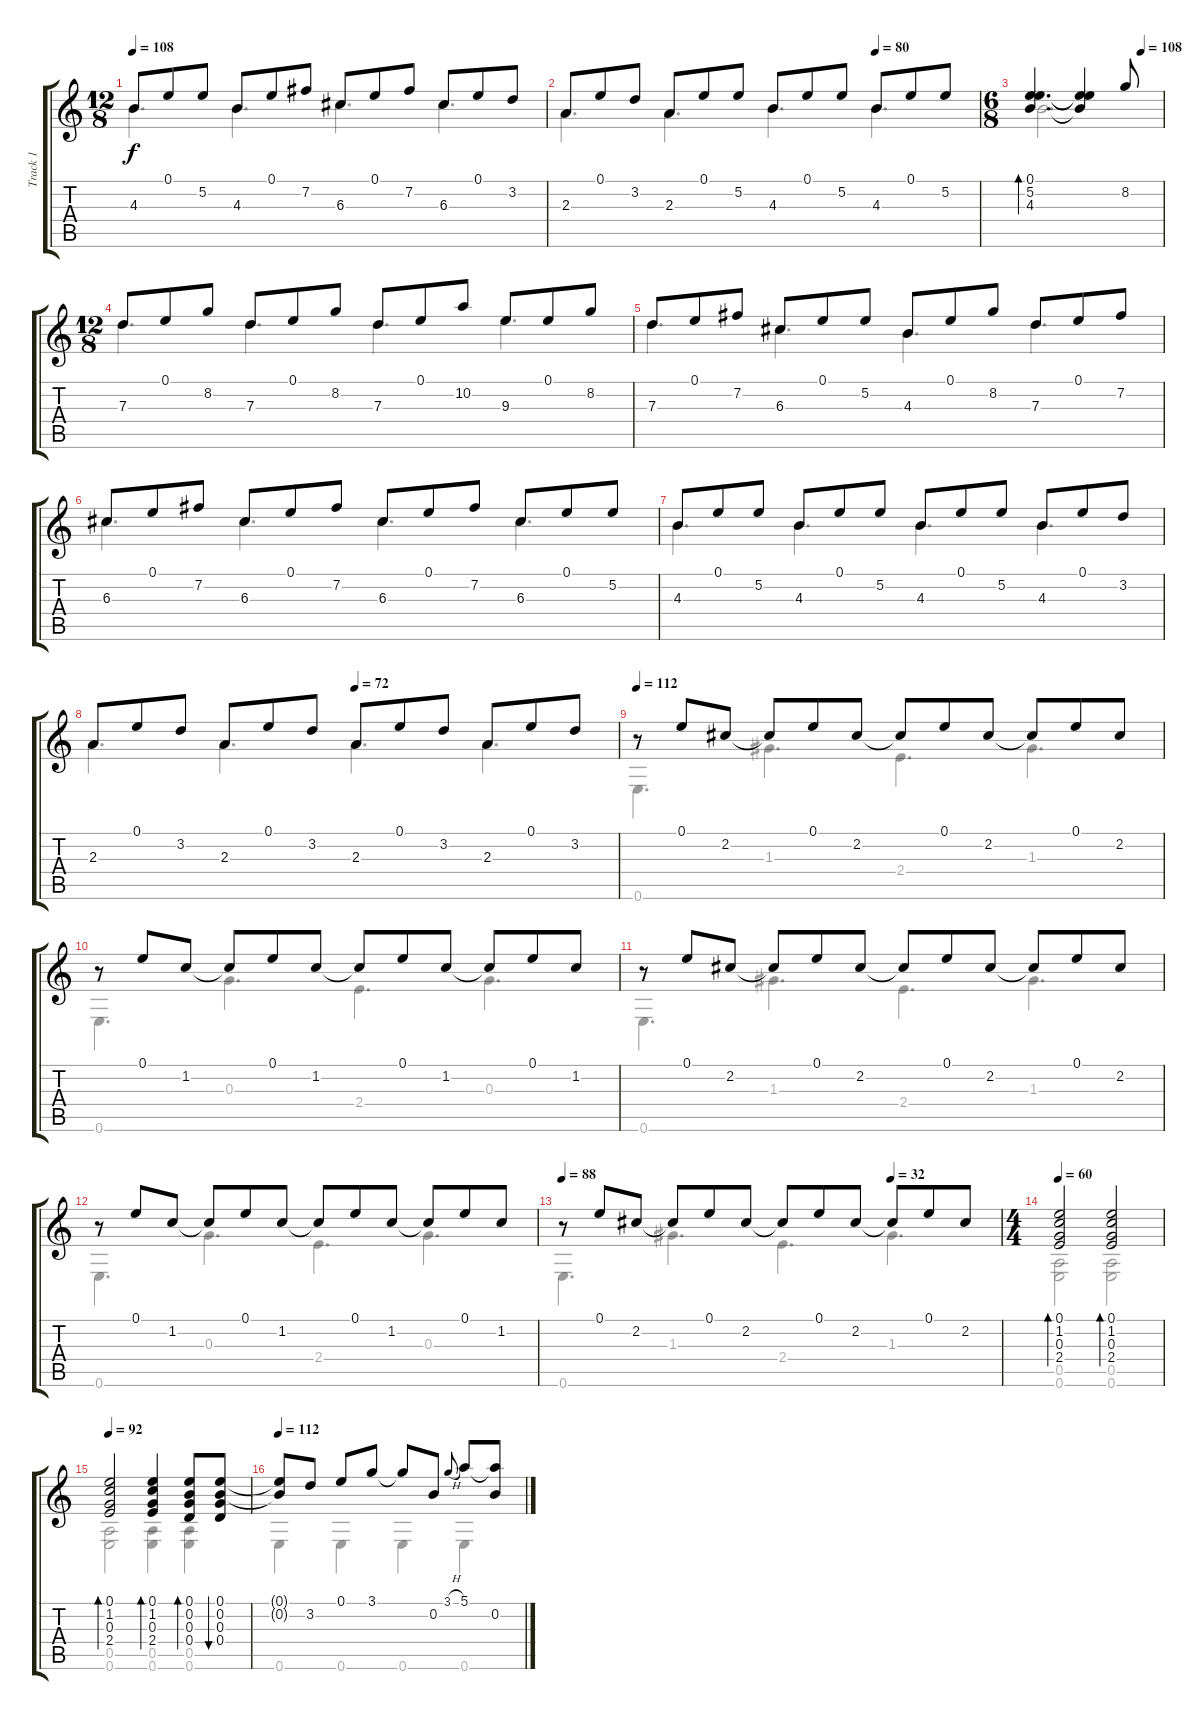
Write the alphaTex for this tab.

\track ("Track 1" "Track 1") {instrument acousticguitarsteel}
\staff {score tabs}
\tuning (E4 B3 G3 D3 A2 E2) {hide}
\voice
\ts (12 8)
\tempo 108
\clef g2
\ks c
4.3.8{dy f} 0.1.8 5.2.8 4.3.8 0.1.8 7.2.8 6.3.8 0.1.8 7.2.8 6.3.8 0.1.8 3.2.8 |
\tempo (80 0.75)
2.3.8 0.1.8 3.2.8 2.3.8 0.1.8 5.2.8 4.3.8 0.1.8 5.2.8 4.3.8 0.1.8 5.2.8 |
\ts (6 8)
\tempo (108 0.8333333333333334)
(0.1 5.2 4.3).4{d bd 60} (0.1{t} 5.2{t} 4.3{t}).4 8.2.8 |
\ts (12 8)
7.3.8 0.1.8 8.2.8 7.3.8 0.1.8 8.2.8 7.3.8 0.1.8 10.2.8 9.3.8 0.1.8 8.2.8 |
7.3.8 0.1.8 7.2.8 6.3.8 0.1.8 5.2.8 4.3.8 0.1.8 8.2.8 7.3.8 0.1.8 7.2.8 |
6.3.8 0.1.8 7.2.8 6.3.8 0.1.8 7.2.8 6.3.8 0.1.8 7.2.8 6.3.8 0.1.8 5.2.8 |
4.3.8 0.1.8 5.2.8 4.3.8 0.1.8 5.2.8 4.3.8 0.1.8 5.2.8 4.3.8 0.1.8 3.2.8 |
\tempo (72 0.5)
2.3.8 0.1.8 3.2.8 2.3.8 0.1.8 3.2.8 2.3.8 0.1.8 3.2.8 2.3.8 0.1.8 3.2.8 |
\tempo 112
r.8 0.1.8 2.2.8 2.2{t}.8 0.1.8 2.2.8 2.2{t}.8 0.1.8 2.2.8 2.2{t}.8 0.1.8 2.2.8 |
r.8 0.1.8 1.2.8 1.2{t}.8 0.1.8 1.2.8 1.2{t}.8 0.1.8 1.2.8 1.2{t}.8 0.1.8 1.2.8 |
r.8 0.1.8 2.2.8 2.2{t}.8 0.1.8 2.2.8 2.2{t}.8 0.1.8 2.2.8 2.2{t}.8 0.1.8 2.2.8 |
r.8 0.1.8 1.2.8 1.2{t}.8 0.1.8 1.2.8 1.2{t}.8 0.1.8 1.2.8 1.2{t}.8 0.1.8 1.2.8 |
\tempo 88
\tempo (32 0.75)
r.8 0.1.8 2.2.8 2.2{t}.8 0.1.8 2.2.8 2.2{t}.8 0.1.8 2.2.8 2.2{t}.8 0.1.8 2.2.8 |
\ts (4 4)
\tempo 60
(0.1 1.2 0.3 2.4).2{bd 120 volume 12} (0.1 1.2 0.3 2.4).2{bd 120 volume 9} |
\tempo 92
(0.1 1.2 0.3 2.4).2{bd 120} (0.1 1.2 0.3 2.4).4{bd 120} (0.1 0.2 0.3 0.4).8{bd 120 volume 13} (0.1 0.2 0.3 0.4).8{bu 120} |
\tempo 112
(0.1{t} 0.2{t}).8 3.2.8 0.1.8 3.1.8 3.1{t}.8 0.2.8 3.1{h}.8{gr onbeat} 5.1.8 (5.1{t} 0.2).8
\voice
\clef g2
\ottava regular
\simile none
\ks c
4.3.4{d dy f} 4.3.4{d} 6.3.4{d} 6.3.4{d} |
2.3.4{d} 2.3.4{d} 4.3.4{d} 4.3.4{d} |
4.3.2{d} |
7.3.4{d} 7.3.4{d} 7.3.4{d} 9.3.4{d} |
7.3.4{d} 6.3.4{d} 4.3.4{d} 7.3.4{d} |
6.3.4{d} 6.3.4{d} 6.3.4{d} 6.3.4{d} |
4.3.4{d} 4.3.4{d} 4.3.4{d} 4.3.4{d} |
2.3.4{d} 2.3.4{d} 2.3.4{d} 2.3.4{d} |
0.6.4{d} 1.3.4{d} 2.4.4{d} 1.3.4{d} |
0.6.4{d} 0.3.4{d} 2.4.4{d} 0.3.4{d} |
0.6.4{d} 1.3.4{d} 2.4.4{d} 1.3.4{d} |
0.6.4{d} 0.3.4{d} 2.4.4{d} 0.3.4{d} |
0.6.4{d} 1.3.4{d} 2.4.4{d} 1.3.4{d} |
(0.5 0.6).2 (0.5 0.6).2 |
(0.5 0.6).2 (0.5 0.6).4 (0.5 0.6).4 |
0.6.4 0.6.4 0.6.4 0.6.4
